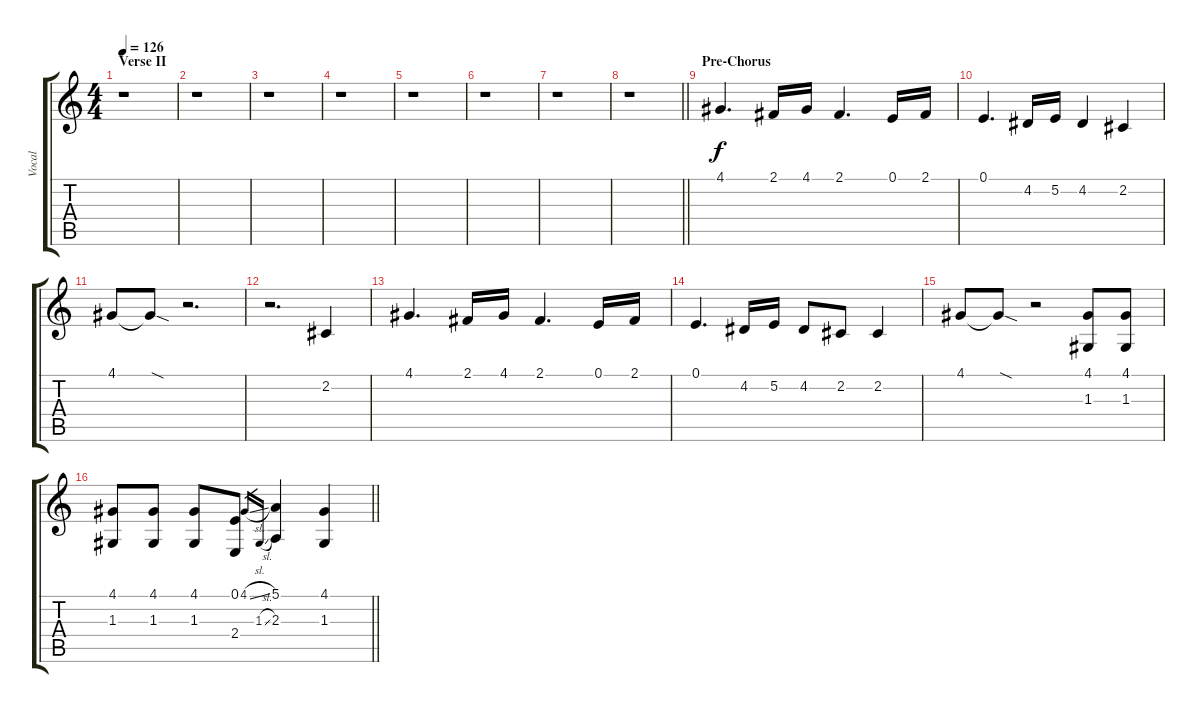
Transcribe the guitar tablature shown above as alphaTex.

\track ("Vocal" "Vocal") {instrument lead2sawtooth}
\staff {score tabs}
\tuning (E4 B3 G3 D3 A2 E2) {hide}
\ts (4 4)
\section ("" "Verse II")
\tempo 126
\clef g2
\ks c
r.1{dy f} |
r.1 |
r.1 |
r.1 |
r.1 |
r.1 |
r.1 |
\barLineRight lightlight
r.1 |
\section ("" "Pre-Chorus")
4.1.4{d} 2.1.16 4.1.16 2.1.4{d} 0.1.16 2.1.16 |
0.1.4{d} 4.2.16 5.2.16 4.2.4 2.2.4 |
4.1.8 4.1{sod t}.8 r.2{d} |
r.2{d} 2.2.4 |
4.1.4{d} 2.1.16 4.1.16 2.1.4{d} 0.1.16 2.1.16 |
0.1.4{d} 4.2.16 5.2.16 4.2.8 2.2.8 2.2.4 |
4.1.8 4.1{sod t}.8 r.2 (4.1 1.3).8 (4.1 1.3).8 |
\barLineRight lightlight
(4.1 1.3).8 (4.1 1.3).8 (4.1 1.3).8 (0.1 2.4).8 4.1{sl}.16{gr} 1.3{sl}.16{gr} (5.1 2.3).4 (4.1 1.3).4
